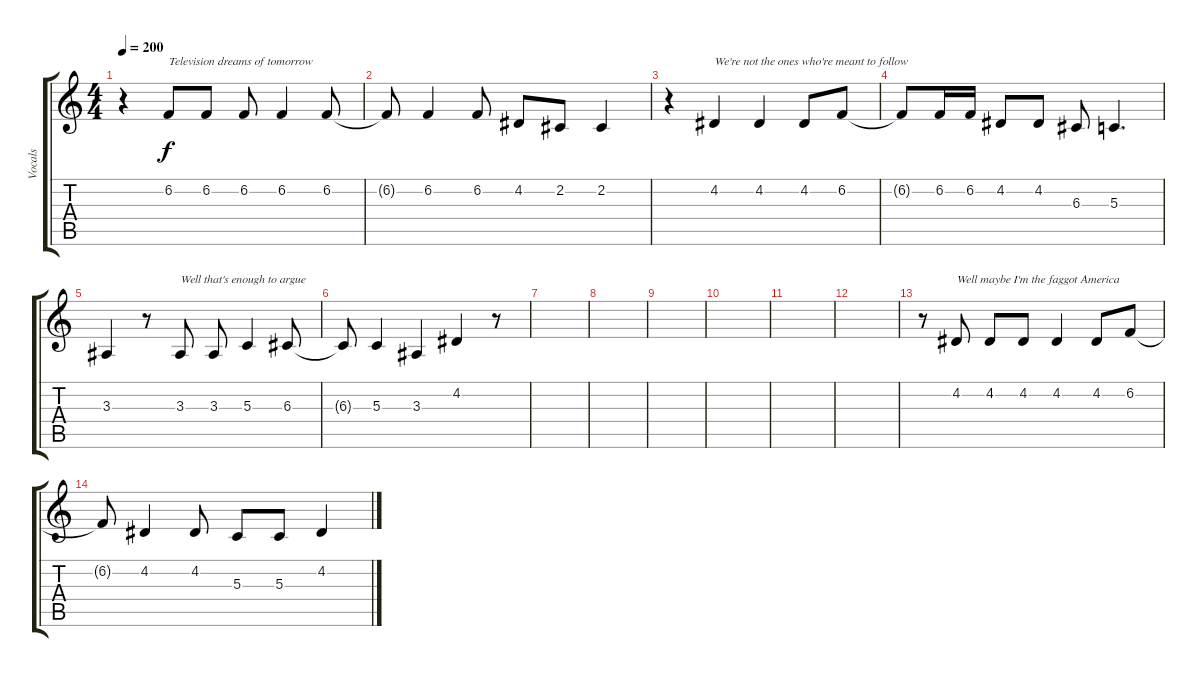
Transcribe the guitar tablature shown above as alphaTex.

\track ("Vocals" "Vocals") {instrument tenorsax}
\staff {score tabs}
\tuning (E4 B3 G3 D3 A2 E2) {hide}
\ts (4 4)
\tempo 200
\clef g2
\ks c
r.4{dy f} 6.2.8{txt "Television dreams of tomorrow"} 6.2.8 6.2.8 6.2.4 6.2.8 |
6.2{t}.8 6.2.4 6.2.8 4.2.8 2.2.8 2.2.4 |
r.4 4.2.4{txt "We're not the ones who're meant to follow"} 4.2.4 4.2.8 6.2.8 |
6.2{t}.8 6.2.16 6.2.16 4.2.8 4.2.8 6.3.8 5.3.4{d} |
3.3.4 r.8 3.3.8{txt "Well that's enough to argue"} 3.3.8 5.3.4 6.3.8 |
6.3{t}.8 5.3.4 3.3.4 4.2.4 r.8 |
|
|
|
|
|
|
r.8 4.2.8{txt "Well maybe I'm the faggot America"} 4.2.8 4.2.8 4.2.4 4.2.8 6.2.8 |
6.2{t}.8 4.2.4 4.2.8 5.3.8 5.3.8 4.2.4
